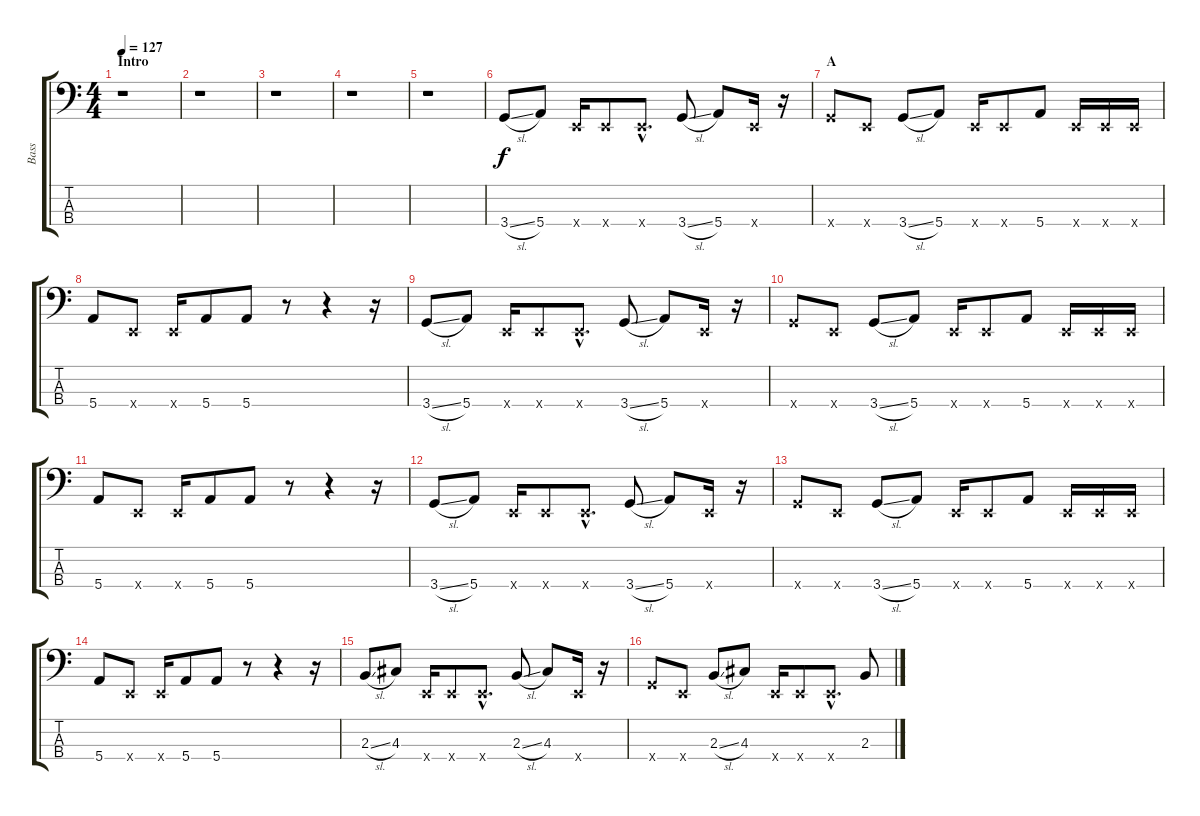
\track ("Bass" "Bass") {instrument slapbass1}
\staff {score tabs}
\tuning (G2 D2 A1 E1) {hide}
\ts (4 4)
\section ("" "Intro")
\tempo 127
\clef f4
\ks c
r.1{dy f instrument slapbass1} |
r.1 |
r.1 |
r.1 |
r.1 |
3.4{sl}.8 5.4.8 0.4{x}.16 0.4{x}.8 0.4{hac x}.8{d} 3.4{sl}.8 5.4.8 0.4{x}.16 r.16 |
\section ("" "A")
3.4{x}.8 0.4{x}.8 3.4{sl}.8 5.4.8 0.4{x}.16 0.4{x}.8 5.4.8 0.4{x}.16 0.4{x}.16 0.4{x}.16 |
5.4.8 0.4{x}.8 0.4{x}.16 5.4.8 5.4.8 r.8 r.4 r.16 |
3.4{sl}.8 5.4.8 0.4{x}.16 0.4{x}.8 0.4{hac x}.8{d} 3.4{sl}.8 5.4.8 0.4{x}.16 r.16 |
3.4{x}.8 0.4{x}.8 3.4{sl}.8 5.4.8 0.4{x}.16 0.4{x}.8 5.4.8 0.4{x}.16 0.4{x}.16 0.4{x}.16 |
5.4.8 0.4{x}.8 0.4{x}.16 5.4.8 5.4.8 r.8 r.4 r.16 |
3.4{sl}.8 5.4.8 0.4{x}.16 0.4{x}.8 0.4{hac x}.8{d} 3.4{sl}.8 5.4.8 0.4{x}.16 r.16 |
3.4{x}.8 0.4{x}.8 3.4{sl}.8 5.4.8 0.4{x}.16 0.4{x}.8 5.4.8 0.4{x}.16 0.4{x}.16 0.4{x}.16 |
5.4.8 0.4{x}.8 0.4{x}.16 5.4.8 5.4.8 r.8 r.4 r.16 |
2.3{sl}.8 4.3.8 0.4{x}.16 0.4{x}.8 0.4{hac x}.8{d} 2.3{sl}.8 4.3.8 0.4{x}.16 r.16 |
3.4{x}.8 0.4{x}.8 2.3{sl}.8 4.3.8 0.4{x}.16 0.4{x}.8 0.4{hac x}.8{d} 2.3{sl}.8
